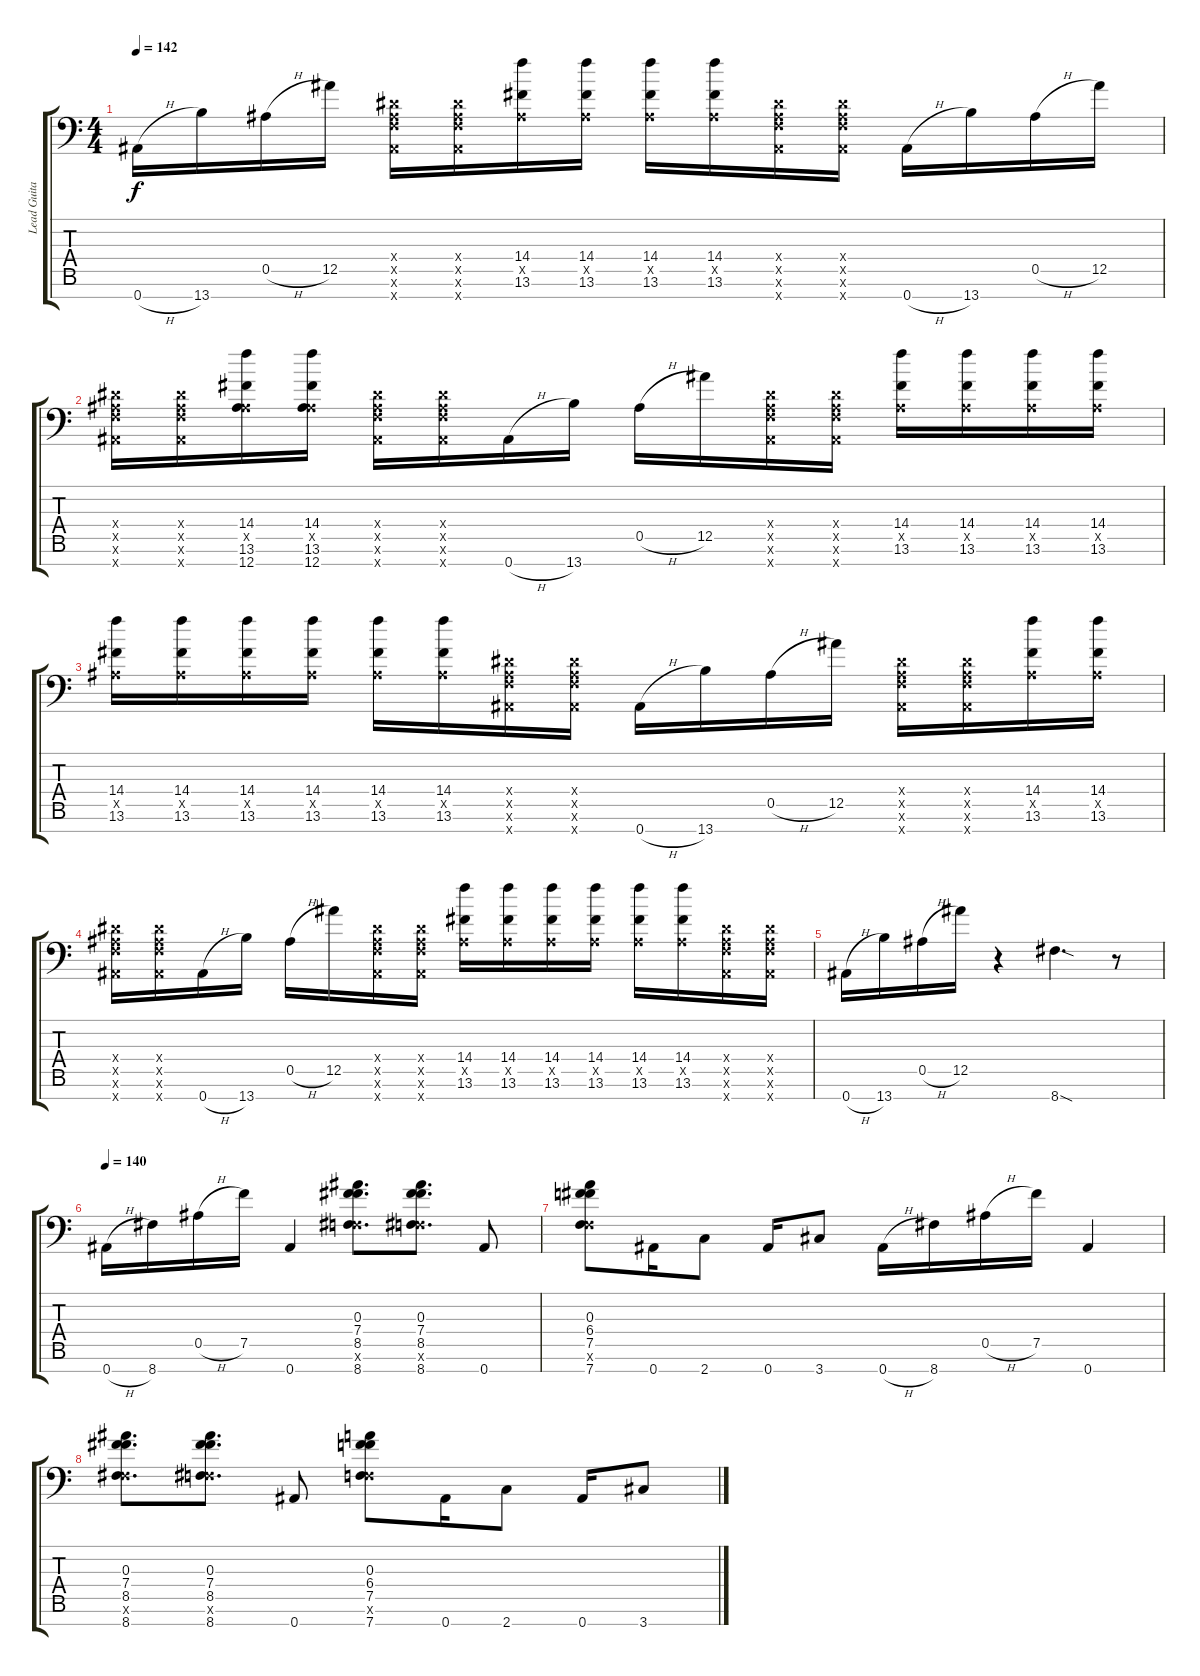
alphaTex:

\track ("Lead Guitar" "Lead Guita") {instrument overdrivenguitar}
\staff {score tabs}
\tuning (Eb4 Bb3 Gb3 Eb3 Bb2 F2 Bb1) {hide}
\ts (4 4)
\tempo 142
\clef f4
\ks c
0.7{h}.16{dy f} 13.7.16 0.5{h}.16 12.5.16 (0.4{x} 0.5{x} 0.6{x} 0.7{x}).16 (0.4{x} 0.5{x} 0.6{x} 0.7{x}).16 (14.4 0.5{x} 13.6).16 (14.4 0.5{x} 13.6).16 (14.4 0.5{x} 13.6).16 (14.4 0.5{x} 13.6).16 (0.4{x} 0.5{x} 0.6{x} 0.7{x}).16 (0.4{x} 0.5{x} 0.6{x} 0.7{x}).16 0.7{h}.16 13.7.16 0.5{h}.16 12.5.16 |
(0.4{x} 0.5{x} 0.6{x} 0.7{x}).16 (0.4{x} 0.5{x} 0.6{x} 0.7{x}).16 (14.4 0.5{x} 13.6 12.7).16 (14.4 0.5{x} 13.6 12.7).16 (0.4{x} 0.5{x} 0.6{x} 0.7{x}).16 (0.4{x} 0.5{x} 0.6{x} 0.7{x}).16 0.7{h}.16 13.7.16 0.5{h}.16 12.5.16 (0.4{x} 0.5{x} 0.6{x} 0.7{x}).16 (0.4{x} 0.5{x} 0.6{x} 0.7{x}).16 (14.4 0.5{x} 13.6).16 (14.4 0.5{x} 13.6).16 (14.4 0.5{x} 13.6).16 (14.4 0.5{x} 13.6).16 |
(14.4 0.5{x} 13.6).16 (14.4 0.5{x} 13.6).16 (14.4 0.5{x} 13.6).16 (14.4 0.5{x} 13.6).16 (14.4 0.5{x} 13.6).16 (14.4 0.5{x} 13.6).16 (0.4{x} 0.5{x} 0.6{x} 0.7{x}).16 (0.4{x} 0.5{x} 0.6{x} 0.7{x}).16 0.7{h}.16 13.7.16 0.5{h}.16 12.5.16 (0.4{x} 0.5{x} 0.6{x} 0.7{x}).16 (0.4{x} 0.5{x} 0.6{x} 0.7{x}).16 (14.4 0.5{x} 13.6).16 (14.4 0.5{x} 13.6).16 |
(0.4{x} 0.5{x} 0.6{x} 0.7{x}).16 (0.4{x} 0.5{x} 0.6{x} 0.7{x}).16 0.7{h}.16 13.7.16 0.5{h}.16 12.5.16 (0.4{x} 0.5{x} 0.6{x} 0.7{x}).16 (0.4{x} 0.5{x} 0.6{x} 0.7{x}).16 (14.4 0.5{x} 13.6).16 (14.4 0.5{x} 13.6).16 (14.4 0.5{x} 13.6).16 (14.4 0.5{x} 13.6).16 (14.4 0.5{x} 13.6).16 (14.4 0.5{x} 13.6).16 (0.4{x} 0.5{x} 0.6{x} 0.7{x}).16 (0.4{x} 0.5{x} 0.6{x} 0.7{x}).16 |
0.7{h}.16 13.7.16 0.5{h}.16 12.5.16 r.4 8.7{sod}.4{d} r.8 |
\tempo 140
0.7{h}.16 8.7.16 0.5{h}.16 7.5.16 0.7.4 (0.3 7.4 8.5 0.6{x} 8.7).8{d} (0.3 7.4 8.5 0.6{x} 8.7).8{d} 0.7.8 |
(0.3 6.4 7.5 0.6{x} 7.7).8 0.7.16 2.7.8 0.7.16 3.7.8 0.7{h}.16 8.7.16 0.5{h}.16 7.5.16 0.7.4 |
(0.3 7.4 8.5 0.6{x} 8.7).8{d} (0.3 7.4 8.5 0.6{x} 8.7).8{d} 0.7.8 (0.3 6.4 7.5 0.6{x} 7.7).8 0.7.16 2.7.8 0.7.16 3.7.8
